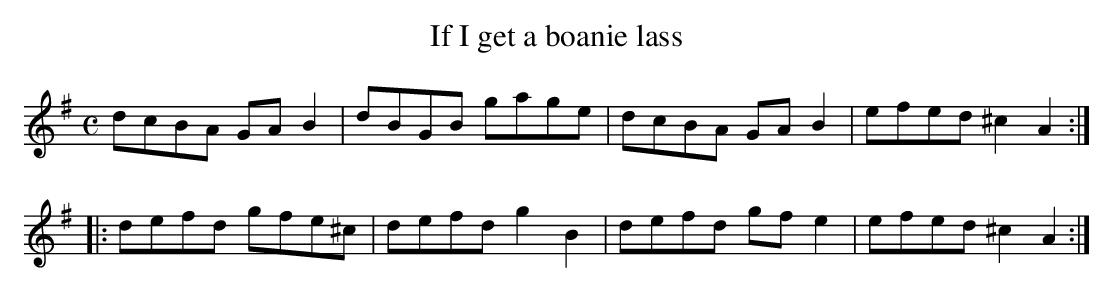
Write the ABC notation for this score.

X:1
T:If I get a boanie lass
M:C
L:1/8
K:G
dcBA GA B2|dBGB gage|dcBA GA B2|efed ^c2A2:|
|:defd gfe^c|defd g2B2|defd gf e2|efed ^c2 A2:|
